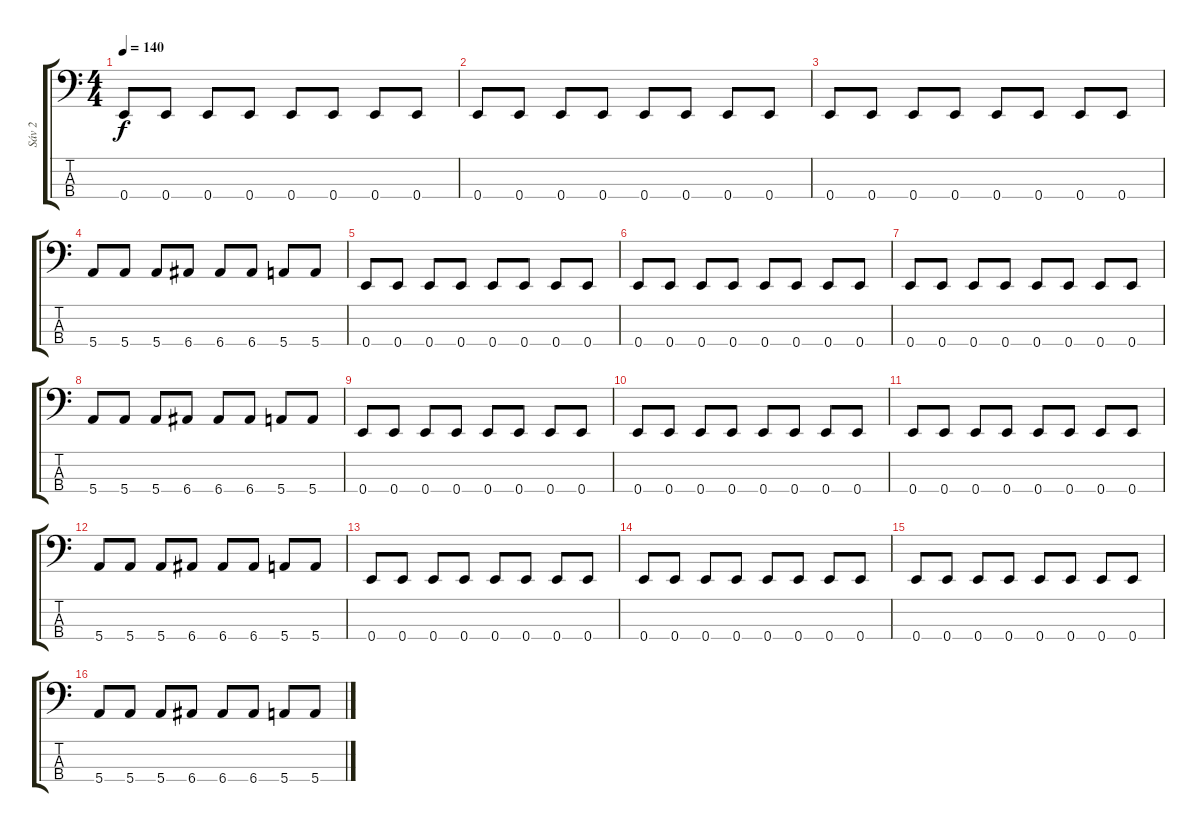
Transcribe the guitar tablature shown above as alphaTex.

\track ("Sáv 2" "Sáv 2") {instrument electricbassfinger}
\staff {score tabs}
\tuning (G2 D2 A1 E1) {hide}
\ts (4 4)
\tempo 140
\clef f4
\ks c
0.4.8{dy f} 0.4.8 0.4.8 0.4.8 0.4.8 0.4.8 0.4.8 0.4.8 |
0.4.8 0.4.8 0.4.8 0.4.8 0.4.8 0.4.8 0.4.8 0.4.8 |
0.4.8 0.4.8 0.4.8 0.4.8 0.4.8 0.4.8 0.4.8 0.4.8 |
5.4.8 5.4.8 5.4.8 6.4.8 6.4.8 6.4.8 5.4.8 5.4.8 |
0.4.8 0.4.8 0.4.8 0.4.8 0.4.8 0.4.8 0.4.8 0.4.8 |
0.4.8 0.4.8 0.4.8 0.4.8 0.4.8 0.4.8 0.4.8 0.4.8 |
0.4.8 0.4.8 0.4.8 0.4.8 0.4.8 0.4.8 0.4.8 0.4.8 |
5.4.8 5.4.8 5.4.8 6.4.8 6.4.8 6.4.8 5.4.8 5.4.8 |
0.4.8 0.4.8 0.4.8 0.4.8 0.4.8 0.4.8 0.4.8 0.4.8 |
0.4.8 0.4.8 0.4.8 0.4.8 0.4.8 0.4.8 0.4.8 0.4.8 |
0.4.8 0.4.8 0.4.8 0.4.8 0.4.8 0.4.8 0.4.8 0.4.8 |
5.4.8 5.4.8 5.4.8 6.4.8 6.4.8 6.4.8 5.4.8 5.4.8 |
0.4.8 0.4.8 0.4.8 0.4.8 0.4.8 0.4.8 0.4.8 0.4.8 |
0.4.8 0.4.8 0.4.8 0.4.8 0.4.8 0.4.8 0.4.8 0.4.8 |
0.4.8 0.4.8 0.4.8 0.4.8 0.4.8 0.4.8 0.4.8 0.4.8 |
5.4.8 5.4.8 5.4.8 6.4.8 6.4.8 6.4.8 5.4.8 5.4.8
